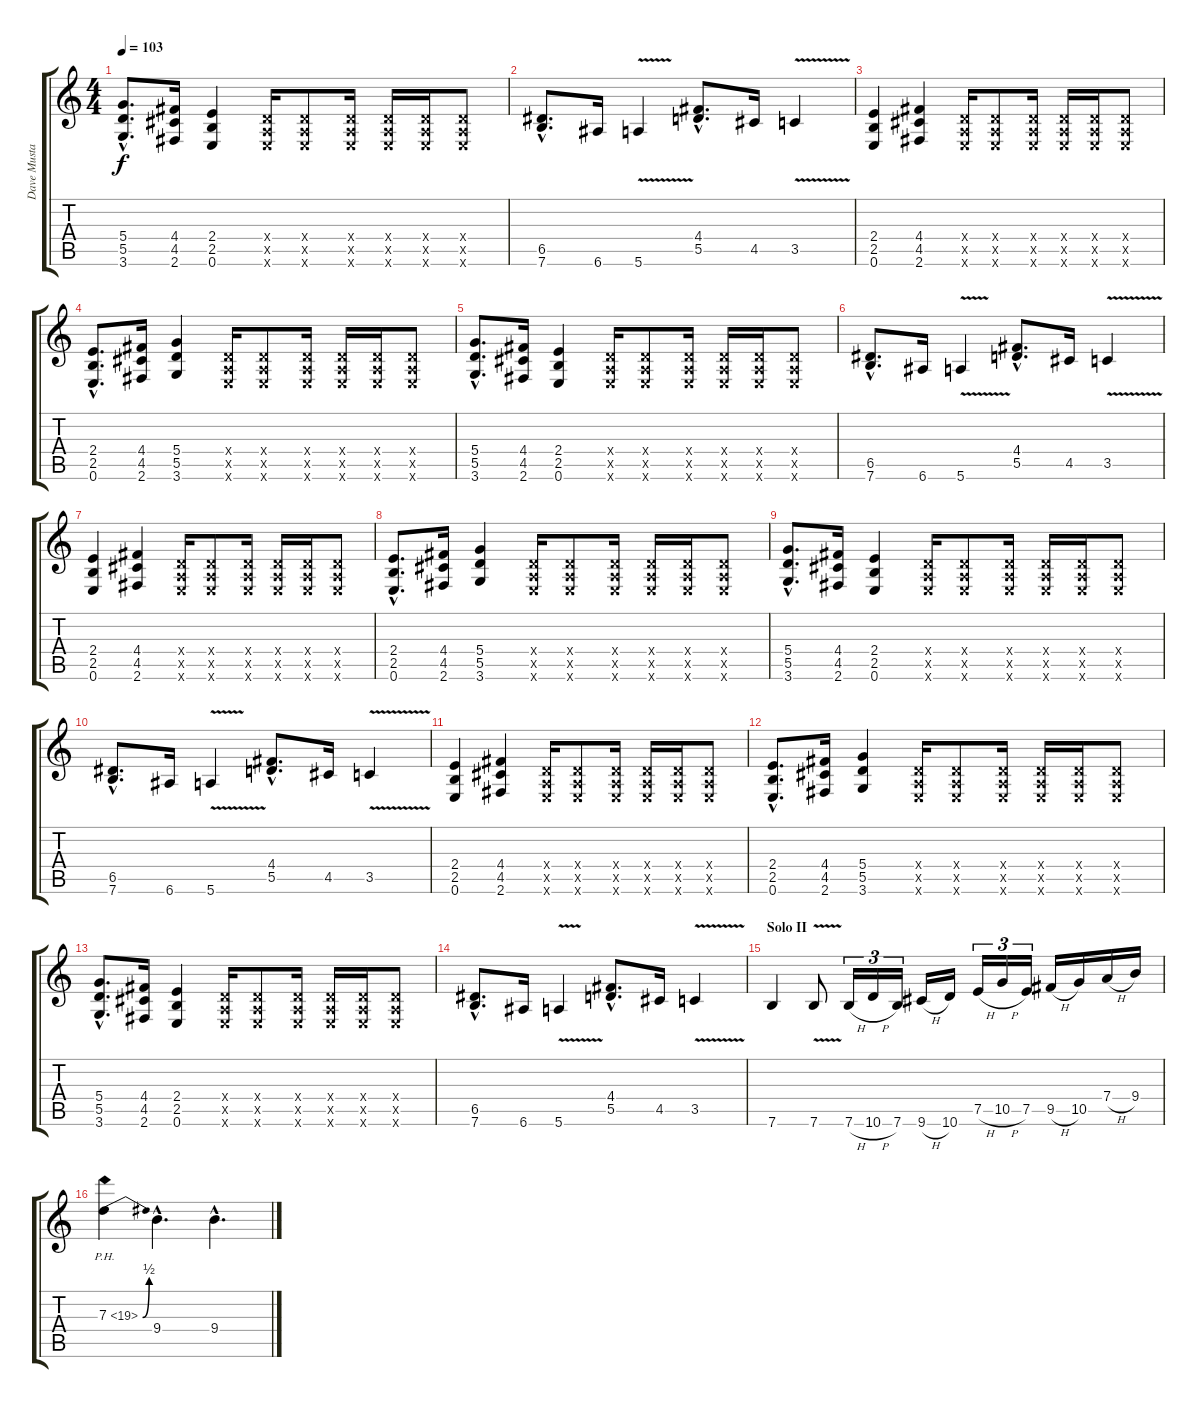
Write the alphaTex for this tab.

\track ("Dave Mustaine" "Dave Musta") {instrument distortionguitar}
\staff {score tabs}
\tuning (E4 B3 G3 D3 A2 E2) {hide}
\ts (4 4)
\tempo 103
\clef g2
\ks c
(5.4{hac} 5.5{hac} 3.6{hac}).8{d dy f} (4.4 4.5 2.6).16 (2.4 2.5 0.6).4 (0.4{x} 0.5{x} 0.6{x}).16 (0.4{x} 0.5{x} 0.6{x}).8 (0.4{x} 0.5{x} 0.6{x}).16 (0.4{x} 0.5{x} 0.6{x}).16 (0.4{x} 0.5{x} 0.6{x}).16 (0.4{x} 0.5{x} 0.6{x}).8 |
(6.5{hac} 7.6{hac}).8{d} 6.6.16 5.6{v}.4 (4.4{hac} 5.5{hac}).8{d} 4.5.16 3.5{v}.4 |
(2.4 2.5 0.6).4 (4.4 4.5 2.6).4 (0.4{x} 0.5{x} 0.6{x}).16 (0.4{x} 0.5{x} 0.6{x}).8 (0.4{x} 0.5{x} 0.6{x}).16 (0.4{x} 0.5{x} 0.6{x}).16 (0.4{x} 0.5{x} 0.6{x}).16 (0.4{x} 0.5{x} 0.6{x}).8 |
(2.4{hac} 2.5{hac} 0.6{hac}).8{d} (4.4 4.5 2.6).16 (5.4 5.5 3.6).4 (0.4{x} 0.5{x} 0.6{x}).16 (0.4{x} 0.5{x} 0.6{x}).8 (0.4{x} 0.5{x} 0.6{x}).16 (0.4{x} 0.5{x} 0.6{x}).16 (0.4{x} 0.5{x} 0.6{x}).16 (0.4{x} 0.5{x} 0.6{x}).8 |
(5.4{hac} 5.5{hac} 3.6{hac}).8{d} (4.4 4.5 2.6).16 (2.4 2.5 0.6).4 (0.4{x} 0.5{x} 0.6{x}).16 (0.4{x} 0.5{x} 0.6{x}).8 (0.4{x} 0.5{x} 0.6{x}).16 (0.4{x} 0.5{x} 0.6{x}).16 (0.4{x} 0.5{x} 0.6{x}).16 (0.4{x} 0.5{x} 0.6{x}).8 |
(6.5{hac} 7.6{hac}).8{d} 6.6.16 5.6{v}.4 (4.4{hac} 5.5{hac}).8{d} 4.5.16 3.5{v}.4 |
(2.4 2.5 0.6).4 (4.4 4.5 2.6).4 (0.4{x} 0.5{x} 0.6{x}).16 (0.4{x} 0.5{x} 0.6{x}).8 (0.4{x} 0.5{x} 0.6{x}).16 (0.4{x} 0.5{x} 0.6{x}).16 (0.4{x} 0.5{x} 0.6{x}).16 (0.4{x} 0.5{x} 0.6{x}).8 |
(2.4{hac} 2.5{hac} 0.6{hac}).8{d} (4.4 4.5 2.6).16 (5.4 5.5 3.6).4 (0.4{x} 0.5{x} 0.6{x}).16 (0.4{x} 0.5{x} 0.6{x}).8 (0.4{x} 0.5{x} 0.6{x}).16 (0.4{x} 0.5{x} 0.6{x}).16 (0.4{x} 0.5{x} 0.6{x}).16 (0.4{x} 0.5{x} 0.6{x}).8 |
(5.4{hac} 5.5{hac} 3.6{hac}).8{d} (4.4 4.5 2.6).16 (2.4 2.5 0.6).4 (0.4{x} 0.5{x} 0.6{x}).16 (0.4{x} 0.5{x} 0.6{x}).8 (0.4{x} 0.5{x} 0.6{x}).16 (0.4{x} 0.5{x} 0.6{x}).16 (0.4{x} 0.5{x} 0.6{x}).16 (0.4{x} 0.5{x} 0.6{x}).8 |
(6.5{hac} 7.6{hac}).8{d} 6.6.16 5.6{v}.4 (4.4{hac} 5.5{hac}).8{d} 4.5.16 3.5{v}.4 |
(2.4 2.5 0.6).4 (4.4 4.5 2.6).4 (0.4{x} 0.5{x} 0.6{x}).16 (0.4{x} 0.5{x} 0.6{x}).8 (0.4{x} 0.5{x} 0.6{x}).16 (0.4{x} 0.5{x} 0.6{x}).16 (0.4{x} 0.5{x} 0.6{x}).16 (0.4{x} 0.5{x} 0.6{x}).8 |
(2.4{hac} 2.5{hac} 0.6{hac}).8{d} (4.4 4.5 2.6).16 (5.4 5.5 3.6).4 (0.4{x} 0.5{x} 0.6{x}).16 (0.4{x} 0.5{x} 0.6{x}).8 (0.4{x} 0.5{x} 0.6{x}).16 (0.4{x} 0.5{x} 0.6{x}).16 (0.4{x} 0.5{x} 0.6{x}).16 (0.4{x} 0.5{x} 0.6{x}).8 |
(5.4{hac} 5.5{hac} 3.6{hac}).8{d} (4.4 4.5 2.6).16 (2.4 2.5 0.6).4 (0.4{x} 0.5{x} 0.6{x}).16 (0.4{x} 0.5{x} 0.6{x}).8 (0.4{x} 0.5{x} 0.6{x}).16 (0.4{x} 0.5{x} 0.6{x}).16 (0.4{x} 0.5{x} 0.6{x}).16 (0.4{x} 0.5{x} 0.6{x}).8 |
(6.5{hac} 7.6{hac}).8{d} 6.6.16 5.6{v}.4 (4.4{hac} 5.5{hac}).8{d} 4.5.16 3.5{v}.4 |
\section ("" "Solo II")
7.6.4 7.6{v}.8 7.6{h}.16{tu (3 2)} 10.6{h}.16{tu (3 2)} 7.6.16{tu (3 2)} 9.6{h}.16 10.6.16 7.5{h}.16{tu (3 2)} 10.5{h}.16{tu (3 2)} 7.5.16{tu (3 2)} 9.5{h}.16 10.5.16 7.4{h}.16 9.4.16 |
7.3{be (bend 0 0 60 2) ph 12}.4 9.4{hac}.4{d} 9.4{hac}.4{d}
